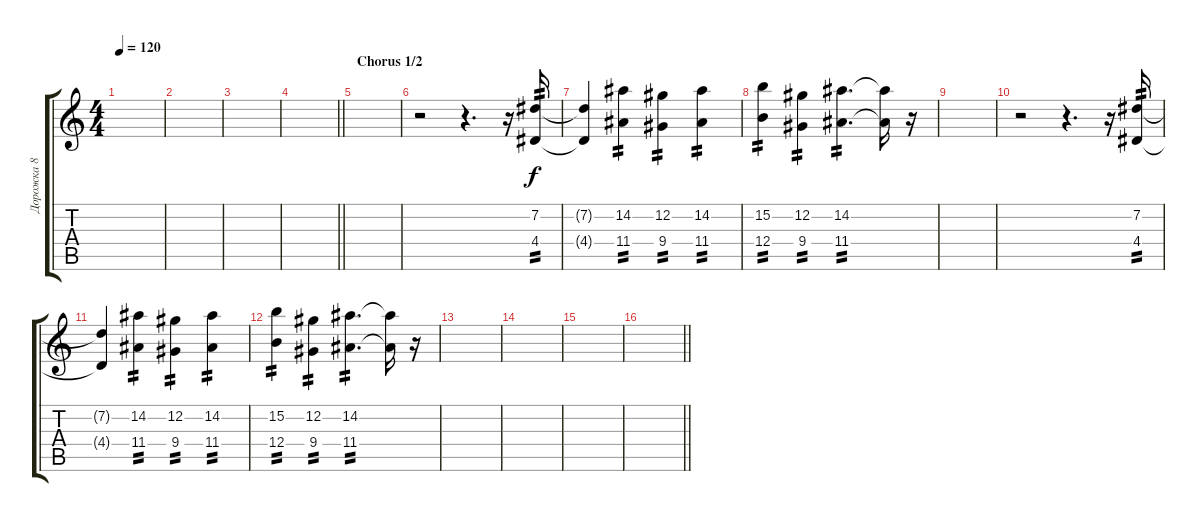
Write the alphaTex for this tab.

\track ("Дорожка 8" "Дорожка 8") {instrument distortionguitar}
\staff {score tabs}
\tuning (Db4 Ab3 E3 B2 Gb2 B1) {hide}
\ts (4 4)
\tempo 120
\clef g2
\ks c
|
|
|
\barLineRight lightlight
|
\section ("" "Chorus 1/2")
|
r.2 r.4{d} r.16 (7.2 4.4).16{tp 2} |
(7.2{t} 4.4{t}).4 (14.2 11.4).4{tp 2} (12.2 9.4).4{tp 2} (14.2 11.4).4{tp 2} |
(15.2 12.4).4{tp 2} (12.2 9.4).4{tp 2} (14.2 11.4).4{d tp 2} (14.2{t} 11.4{t}).16 r.16 |
|
r.2 r.4{d} r.16 (7.2 4.4).16{tp 2} |
(7.2{t} 4.4{t}).4 (14.2 11.4).4{tp 2} (12.2 9.4).4{tp 2} (14.2 11.4).4{tp 2} |
(15.2 12.4).4{tp 2} (12.2 9.4).4{tp 2} (14.2 11.4).4{d tp 2} (14.2{t} 11.4{t}).16 r.16 |
|
|
|
\barLineRight lightlight
